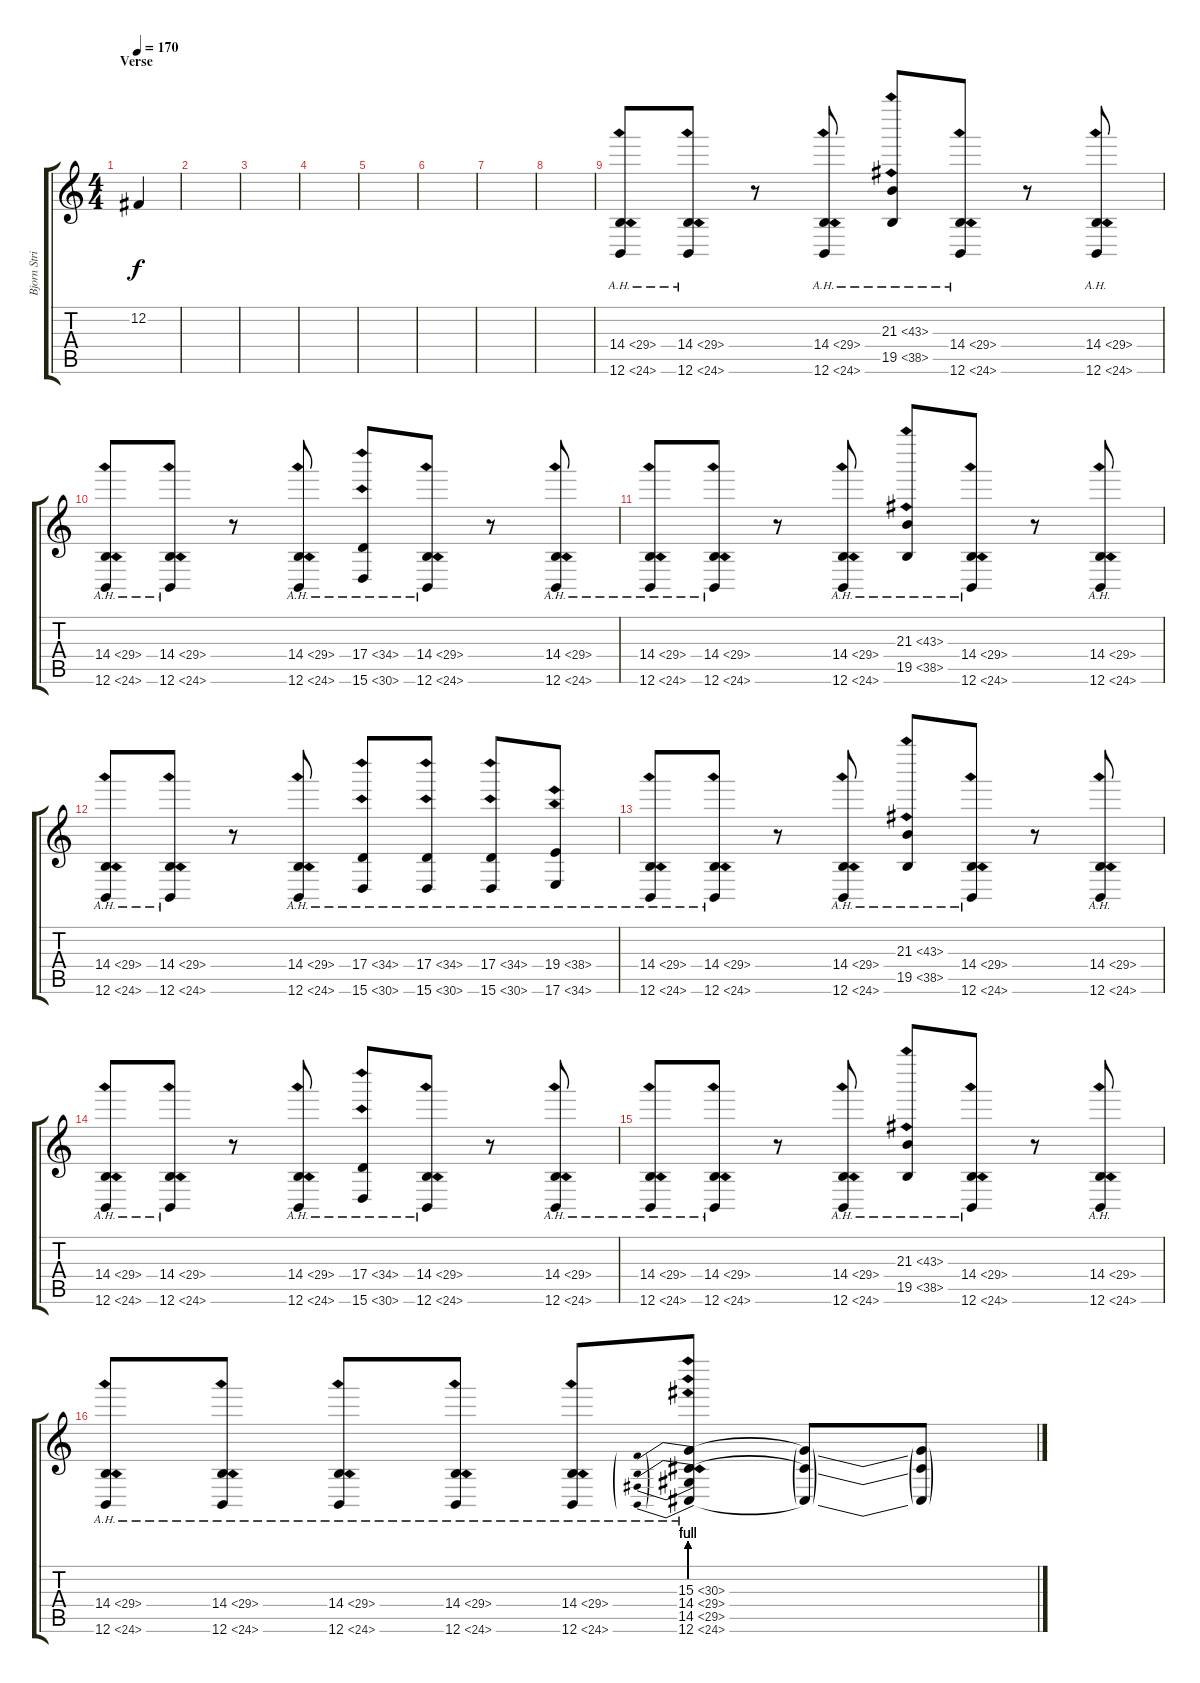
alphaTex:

\track ("Bjorn Strid" "Bjorn Stri") {instrument lead2sawtooth}
\staff {score tabs}
\tuning (B3 Gb3 D3 A2 E2 B1) {hide}
\ts (4 4)
\section ("" "Verse")
\tempo 170
\clef g2
\ks c
12.2{t}.4{dy f} |
|
|
|
|
|
|
|
(14.4{ah 15} 12.6{ah 12}).8{volume 9 instrument gunshot} (14.4{ah 15} 12.6{ah 12}).8 r.8 (14.4{ah 15} 12.6{ah 12}).8 (21.3{ah 22} 19.5{ah 19}).8 (14.4{ah 15} 12.6{ah 12}).8 r.8 (14.4{ah 15} 12.6{ah 12}).8 |
(14.4{ah 15} 12.6{ah 12}).8 (14.4{ah 15} 12.6{ah 12}).8 r.8 (14.4{ah 15} 12.6{ah 12}).8 (17.4{ah 17} 15.6{ah 15}).8 (14.4{ah 15} 12.6{ah 12}).8 r.8 (14.4{ah 15} 12.6{ah 12}).8 |
(14.4{ah 15} 12.6{ah 12}).8 (14.4{ah 15} 12.6{ah 12}).8 r.8 (14.4{ah 15} 12.6{ah 12}).8 (21.3{ah 22} 19.5{ah 19}).8 (14.4{ah 15} 12.6{ah 12}).8 r.8 (14.4{ah 15} 12.6{ah 12}).8 |
(14.4{ah 15} 12.6{ah 12}).8 (14.4{ah 15} 12.6{ah 12}).8 r.8 (14.4{ah 15} 12.6{ah 12}).8 (17.4{ah 17} 15.6{ah 15}).8 (17.4{ah 17} 15.6{ah 15}).8 (17.4{ah 17} 15.6{ah 15}).8 (19.4{ah 19} 17.6{ah 17}).8 |
(14.4{ah 15} 12.6{ah 12}).8 (14.4{ah 15} 12.6{ah 12}).8 r.8 (14.4{ah 15} 12.6{ah 12}).8 (21.3{ah 22} 19.5{ah 19}).8 (14.4{ah 15} 12.6{ah 12}).8 r.8 (14.4{ah 15} 12.6{ah 12}).8 |
(14.4{ah 15} 12.6{ah 12}).8 (14.4{ah 15} 12.6{ah 12}).8 r.8 (14.4{ah 15} 12.6{ah 12}).8 (17.4{ah 17} 15.6{ah 15}).8 (14.4{ah 15} 12.6{ah 12}).8 r.8 (14.4{ah 15} 12.6{ah 12}).8 |
(14.4{ah 15} 12.6{ah 12}).8 (14.4{ah 15} 12.6{ah 12}).8 r.8 (14.4{ah 15} 12.6{ah 12}).8 (21.3{ah 22} 19.5{ah 19}).8 (14.4{ah 15} 12.6{ah 12}).8 r.8 (14.4{ah 15} 12.6{ah 12}).8 |
(14.4{ah 15} 12.6{ah 12}).8 (14.4{ah 15} 12.6{ah 12}).8 (14.4{ah 15} 12.6{ah 12}).8 (14.4{ah 15} 12.6{ah 12}).8 (14.4{ah 15} 12.6{ah 12}).8 (15.3{be (prebend 0 4 60 4) ah 15} 14.4{be (prebend 0 4 60 4) ah 15} 14.5{be (prebend 0 4 60 4) ah 15} 12.6{be (prebend 0 4 60 4) ah 12}).8 (15.3{t} 14.4{t} 12.6{t}).8 (15.3{t} 14.4{t} 12.6{t}).8
